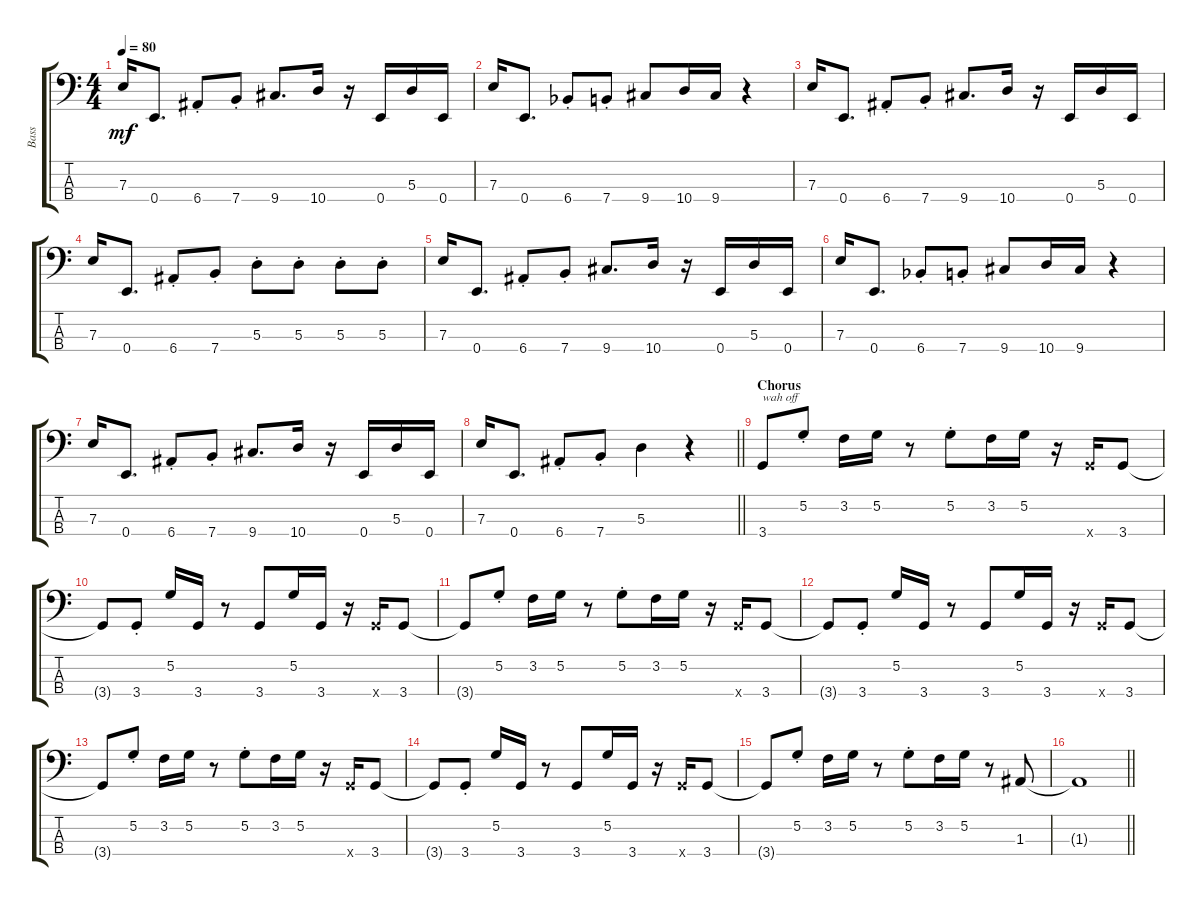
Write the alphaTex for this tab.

\track ("Bass" "Bass") {instrument electricbassfinger}
\staff {score tabs}
\tuning (G2 D2 A1 E1) {hide}
\ts (4 4)
\tempo 80
\clef f4
\ks c
7.3.16{dy mf} 0.4.8{d} 6.4{st}.8 7.4{st}.8 9.4.8{d} 10.4.16 r.16 0.4.16 5.3.16 0.4.16 |
7.3.16 0.4.8{d} 6.4{st acc b}.8 7.4{st}.8 9.4.8 10.4.16 9.4.16 r.4 |
7.3.16 0.4.8{d} 6.4{st}.8 7.4{st}.8 9.4.8{d} 10.4.16 r.16 0.4.16 5.3.16 0.4.16 |
7.3.16 0.4.8{d} 6.4{st}.8 7.4{st}.8 5.3{st}.8 5.3{st}.8 5.3{st}.8 5.3{st}.8 |
7.3.16 0.4.8{d} 6.4{st}.8 7.4{st}.8 9.4.8{d} 10.4.16 r.16 0.4.16 5.3.16 0.4.16 |
7.3.16 0.4.8{d} 6.4{st acc b}.8 7.4{st}.8 9.4.8 10.4.16 9.4.16 r.4 |
7.3.16 0.4.8{d} 6.4{st}.8 7.4{st}.8 9.4.8{d} 10.4.16 r.16 0.4.16 5.3.16 0.4.16 |
\barLineRight lightlight
7.3.16 0.4.8{d} 6.4{st}.8 7.4{st}.8 5.3.4 r.4 |
\section ("" "Chorus")
3.4.8{txt "wah off" instrument electricbassfinger} 5.2{st}.8 3.2.16 5.2.16 r.8 5.2{st}.8 3.2.16 5.2.16 r.16 3.4{x}.16 3.4.8 |
3.4{t}.8 3.4{st}.8 5.2.16 3.4.16 r.8 3.4.8 5.2.16 3.4.16 r.16 3.4{x}.16 3.4.8 |
3.4{t}.8 5.2{st}.8 3.2.16 5.2.16 r.8 5.2{st}.8 3.2.16 5.2.16 r.16 3.4{x}.16 3.4.8 |
3.4{t}.8 3.4{st}.8 5.2.16 3.4.16 r.8 3.4.8 5.2.16 3.4.16 r.16 3.4{x}.16 3.4.8 |
3.4{t}.8 5.2{st}.8 3.2.16 5.2.16 r.8 5.2{st}.8 3.2.16 5.2.16 r.16 3.4{x}.16 3.4.8 |
3.4{t}.8 3.4{st}.8 5.2.16 3.4.16 r.8 3.4.8 5.2.16 3.4.16 r.16 3.4{x}.16 3.4.8 |
3.4{t}.8 5.2{st}.8 3.2.16 5.2.16 r.8 5.2{st}.8 3.2.16 5.2.16 r.8 1.3.8 |
\barLineRight lightlight
1.3{t}.1
